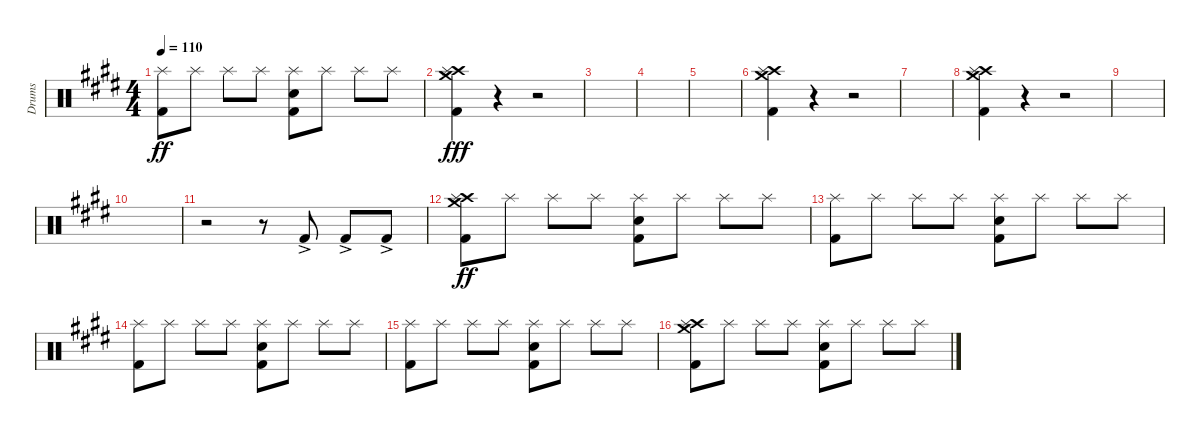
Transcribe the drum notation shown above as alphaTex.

\track ("Drums" "Drums") {instrument percussion}
\staff {score}
\articulation defaults
\ts (4 4)
\tempo 110
\clef neutral
\ks e
("Kick (hit) 2" "Splash (hit)").8{dy ff} "Splash (hit)".8 "Splash (hit)".8 "Splash (hit)".8 ("Kick (hit) 2" "Electric Snare (hit)" "Splash (hit)").8 "Splash (hit)".8 "Splash (hit)".8 "Splash (hit)".8 |
("Crash high (hit)" "Splash (hit)" "Kick (hit) 2" "Crash medium (hit)").4{dy fff} r.4 r.2 |
|
|
|
("Crash high (hit)" "Splash (hit)" "Kick (hit) 2" "Crash medium (hit)").4 r.4 r.2 |
|
("Crash high (hit)" "Splash (hit)" "Kick (hit) 2" "Crash medium (hit)").4 r.4 r.2 |
|
|
r.2 r.8 "Kick (hit) 2"{ac}.8 "Kick (hit) 2"{ac}.8 "Kick (hit) 2"{ac}.8 |
("Kick (hit) 2" "Crash high (hit)" "Crash medium (hit)" "Splash (hit)").8{dy ff} "Splash (hit)".8 "Splash (hit)".8 "Splash (hit)".8 ("Kick (hit) 2" "Electric Snare (hit)" "Splash (hit)").8 "Splash (hit)".8 "Splash (hit)".8 "Splash (hit)".8 |
("Kick (hit) 2" "Splash (hit)").8 "Splash (hit)".8 "Splash (hit)".8 "Splash (hit)".8 ("Kick (hit) 2" "Electric Snare (hit)" "Splash (hit)").8 "Splash (hit)".8 "Splash (hit)".8 "Splash (hit)".8 |
("Kick (hit) 2" "Splash (hit)").8 "Splash (hit)".8 "Splash (hit)".8 "Splash (hit)".8 ("Kick (hit) 2" "Electric Snare (hit)" "Splash (hit)").8 "Splash (hit)".8 "Splash (hit)".8 "Splash (hit)".8 |
("Kick (hit) 2" "Splash (hit)").8 "Splash (hit)".8 "Splash (hit)".8 "Splash (hit)".8 ("Kick (hit) 2" "Electric Snare (hit)" "Splash (hit)").8 "Splash (hit)".8 "Splash (hit)".8 "Splash (hit)".8 |
("Kick (hit) 2" "Crash high (hit)" "Crash medium (hit)" "Splash (hit)").8 "Splash (hit)".8 "Splash (hit)".8 "Splash (hit)".8 ("Kick (hit) 2" "Electric Snare (hit)" "Splash (hit)").8 "Splash (hit)".8 "Splash (hit)".8 "Splash (hit)".8
